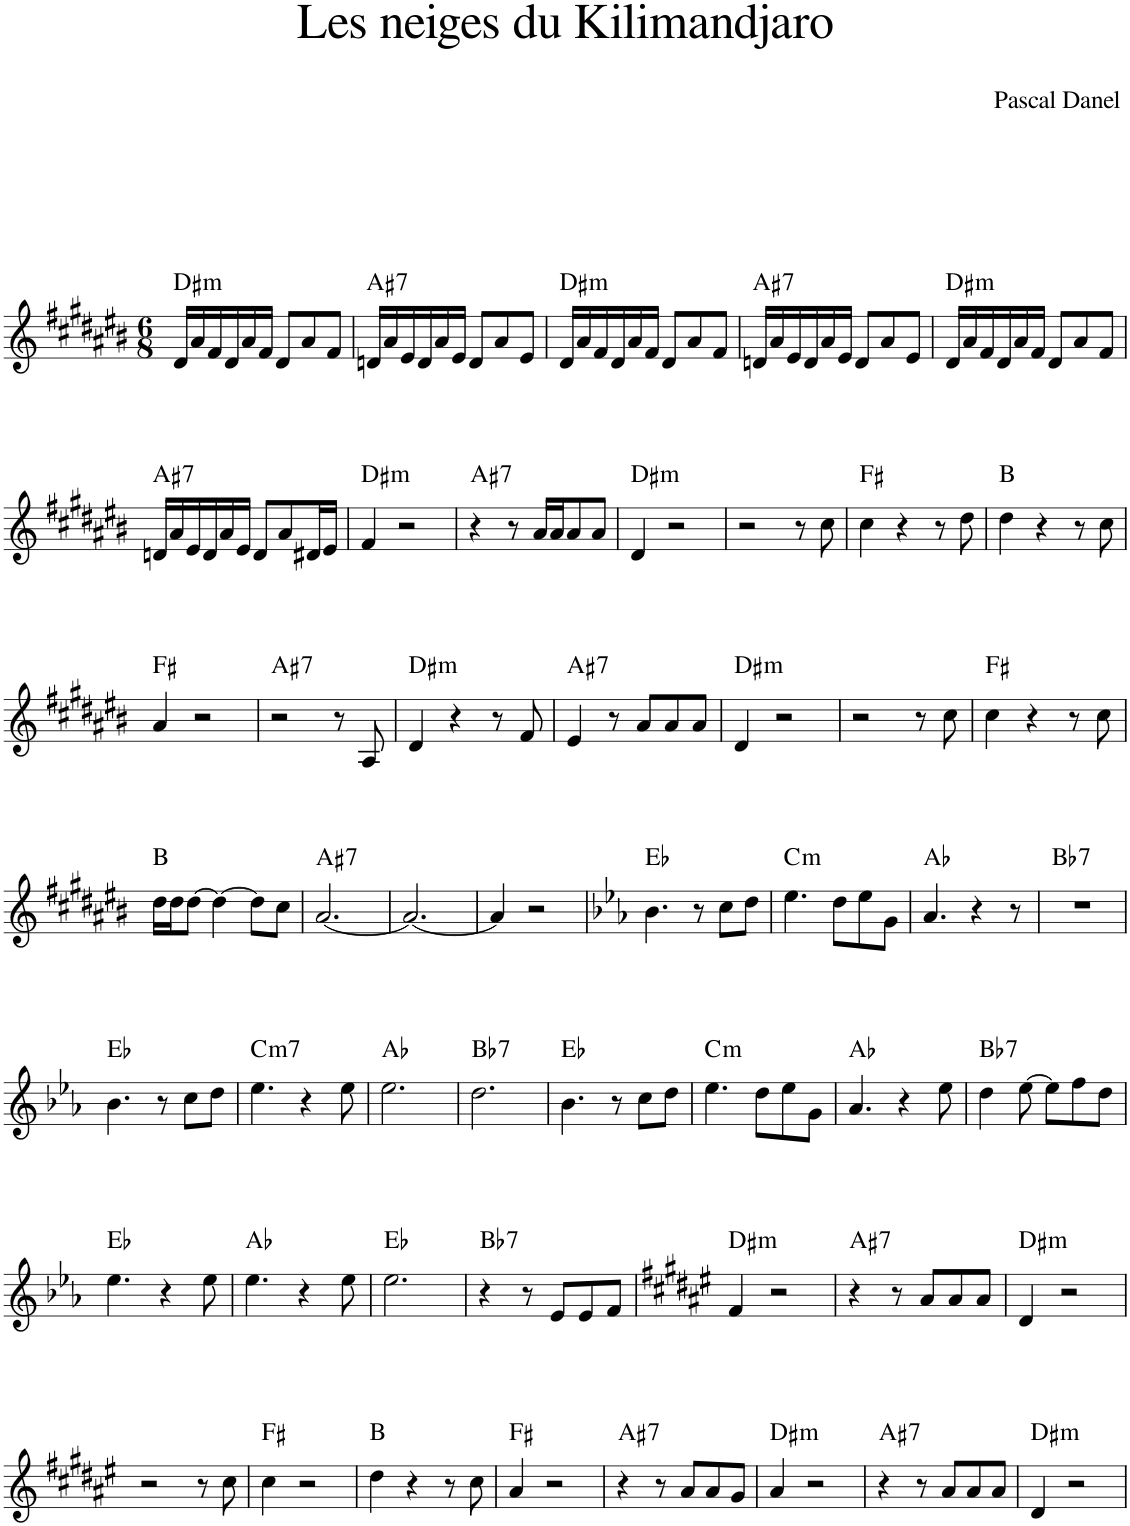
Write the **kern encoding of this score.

**kern	**harte
*part1	*part1
*staff1	*
*I"Piano	*
*I'Pno.	*
*clefG2	*
*k[f#c#g#d#a#e#b#]	*
*M6/8	*
=1	=1
!	!LO:H:kt=m
16d#/LL	D#:min
16a#/	.
16f#/	.
16d#/	.
16a#/	.
16f#/JJ	.
8d#/L	.
8a#/	.
8f#/J	.
=2	=2
!	!LO:H:kt=7
16dn/LL	A#:7
16a#/	.
16e#/	.
16d/	.
16a#/	.
16e#/JJ	.
8d/L	.
8a#/	.
8e#/J	.
=3	=3
!	!LO:H:kt=m
16d#/LL	D#:min
16a#/	.
16f#/	.
16d#/	.
16a#/	.
16f#/JJ	.
8d#/L	.
8a#/	.
8f#/J	.
=4	=4
!	!LO:H:kt=7
16dn/LL	A#:7
16a#/	.
16e#/	.
16d/	.
16a#/	.
16e#/JJ	.
8d/L	.
8a#/	.
8e#/J	.
=5	=5
!	!LO:H:kt=m
16d#/LL	D#:min
16a#/	.
16f#/	.
16d#/	.
16a#/	.
16f#/JJ	.
8d#/L	.
8a#/	.
8f#/J	.
!!LO:LB:g=z
=6	=6
!	!LO:H:kt=7
16dn/LL	A#:7
16a#/	.
16e#/	.
16d/	.
16a#/	.
16e#/JJ	.
8d/L	.
8a#/	.
16d#X/L	.
16e#/JJ	.
=7	=7
!	!LO:H:kt=m
4f#/	D#:min
2r	.
=8	=8
!	!LO:H:kt=7
4r	A#:7
8r	.
16a#/LL	.
16a#/J	.
8a#/	.
8a#/J	.
=9	=9
!	!LO:H:kt=m
4d#/	D#:min
2r	.
=10	=10
2r	.
8r	.
8cc#\	.
=11	=11
4cc#\	F#:maj
4r	.
8r	.
8dd#\	.
=12	=12
4dd#\	B:maj
4r	.
8r	.
8cc#\	.
!!LO:LB:g=z
=13	=13
4a#/	F#:maj
2r	.
=14	=14
!	!LO:H:kt=7
2r	A#:7
8r	.
8A#/	.
=15	=15
!	!LO:H:kt=m
4d#/	D#:min
4r	.
8r	.
8f#/	.
=16	=16
!	!LO:H:kt=7
4e#/	A#:7
8r	.
8a#/L	.
8a#/	.
8a#/J	.
=17	=17
!	!LO:H:kt=m
4d#/	D#:min
2r	.
=18	=18
2r	.
8r	.
8cc#\	.
=19	=19
4cc#\	F#:maj
4r	.
8r	.
8cc#\	.
!!LO:LB:g=z
=20	=20
16dd#\LL	B:maj
16dd#\J	.
[8dd#\J	.
4dd#\_	.
8dd#\L]	.
8cc#\J	.
=21	=21
!	!LO:H:kt=7
[2.a#/	A#:7
=22	=22
2.a#/_	.
=23	=23
4a#/]	.
2r	.
=24	=24
*k[b-e-a-]	*
4.b-\	Eb:maj
8r	.
8cc\L	.
8dd\J	.
=25	=25
!	!LO:H:kt=m
4.ee-\	C:min
8dd\L	.
8ee-\	.
8g\J	.
=26	=26
4.a-/	Ab:maj
4r	.
8r	.
=27	=27
!	!LO:H:kt=7
2.r	Bb:7
!!LO:LB:g=z
=28	=28
4.b-\	Eb:maj
8r	.
8cc\L	.
8dd\J	.
=29	=29
!	!LO:H:kt=m7
4.ee-\	C:min7
4r	.
8ee-\	.
=30	=30
2.ee-\	Ab:maj
=31	=31
!	!LO:H:kt=7
2.dd\	Bb:7
=32	=32
4.b-\	Eb:maj
8r	.
8cc\L	.
8dd\J	.
=33	=33
!	!LO:H:kt=m
4.ee-\	C:min
8dd\L	.
8ee-\	.
8g\J	.
=34	=34
4.a-/	Ab:maj
4r	.
8ee-\	.
=35	=35
!	!LO:H:kt=7
4dd\	Bb:7
[8ee-\	.
8ee-\L]	.
8ff\	.
8dd\J	.
!!LO:LB:g=z
=36	=36
4.ee-\	Eb:maj
4r	.
8ee-\	.
=37	=37
4.ee-\	Ab:maj
4r	.
8ee-\	.
=38	=38
2.ee-\	Eb:maj
=39	=39
!	!LO:H:kt=7
4r	Bb:7
8r	.
8e-/L	.
8e-/	.
8f/J	.
=40	=40
*k[f#c#g#d#a#e#]	*
!	!LO:H:kt=m
4f#/	D#:min
2r	.
=41	=41
!	!LO:H:kt=7
4r	A#:7
8r	.
8a#/L	.
8a#/	.
8a#/J	.
=42	=42
!	!LO:H:kt=m
4d#/	D#:min
2r	.
!!LO:LB:g=z
=43	=43
2r	.
8r	.
8cc#\	.
=44	=44
4cc#\	F#:maj
2r	.
=45	=45
4dd#\	B:maj
4r	.
8r	.
8cc#\	.
=46	=46
4a#/	F#:maj
2r	.
=47	=47
!	!LO:H:kt=7
4r	A#:7
8r	.
8a#/L	.
8a#/	.
8g#/J	.
=48	=48
!	!LO:H:kt=m
4a#/	D#:min
2r	.
=49	=49
!	!LO:H:kt=7
4r	A#:7
8r	.
8a#/L	.
8a#/	.
8a#/J	.
=50	=50
!	!LO:H:kt=m
4d#/	D#:min
2r	.
=	=
*-	*-
